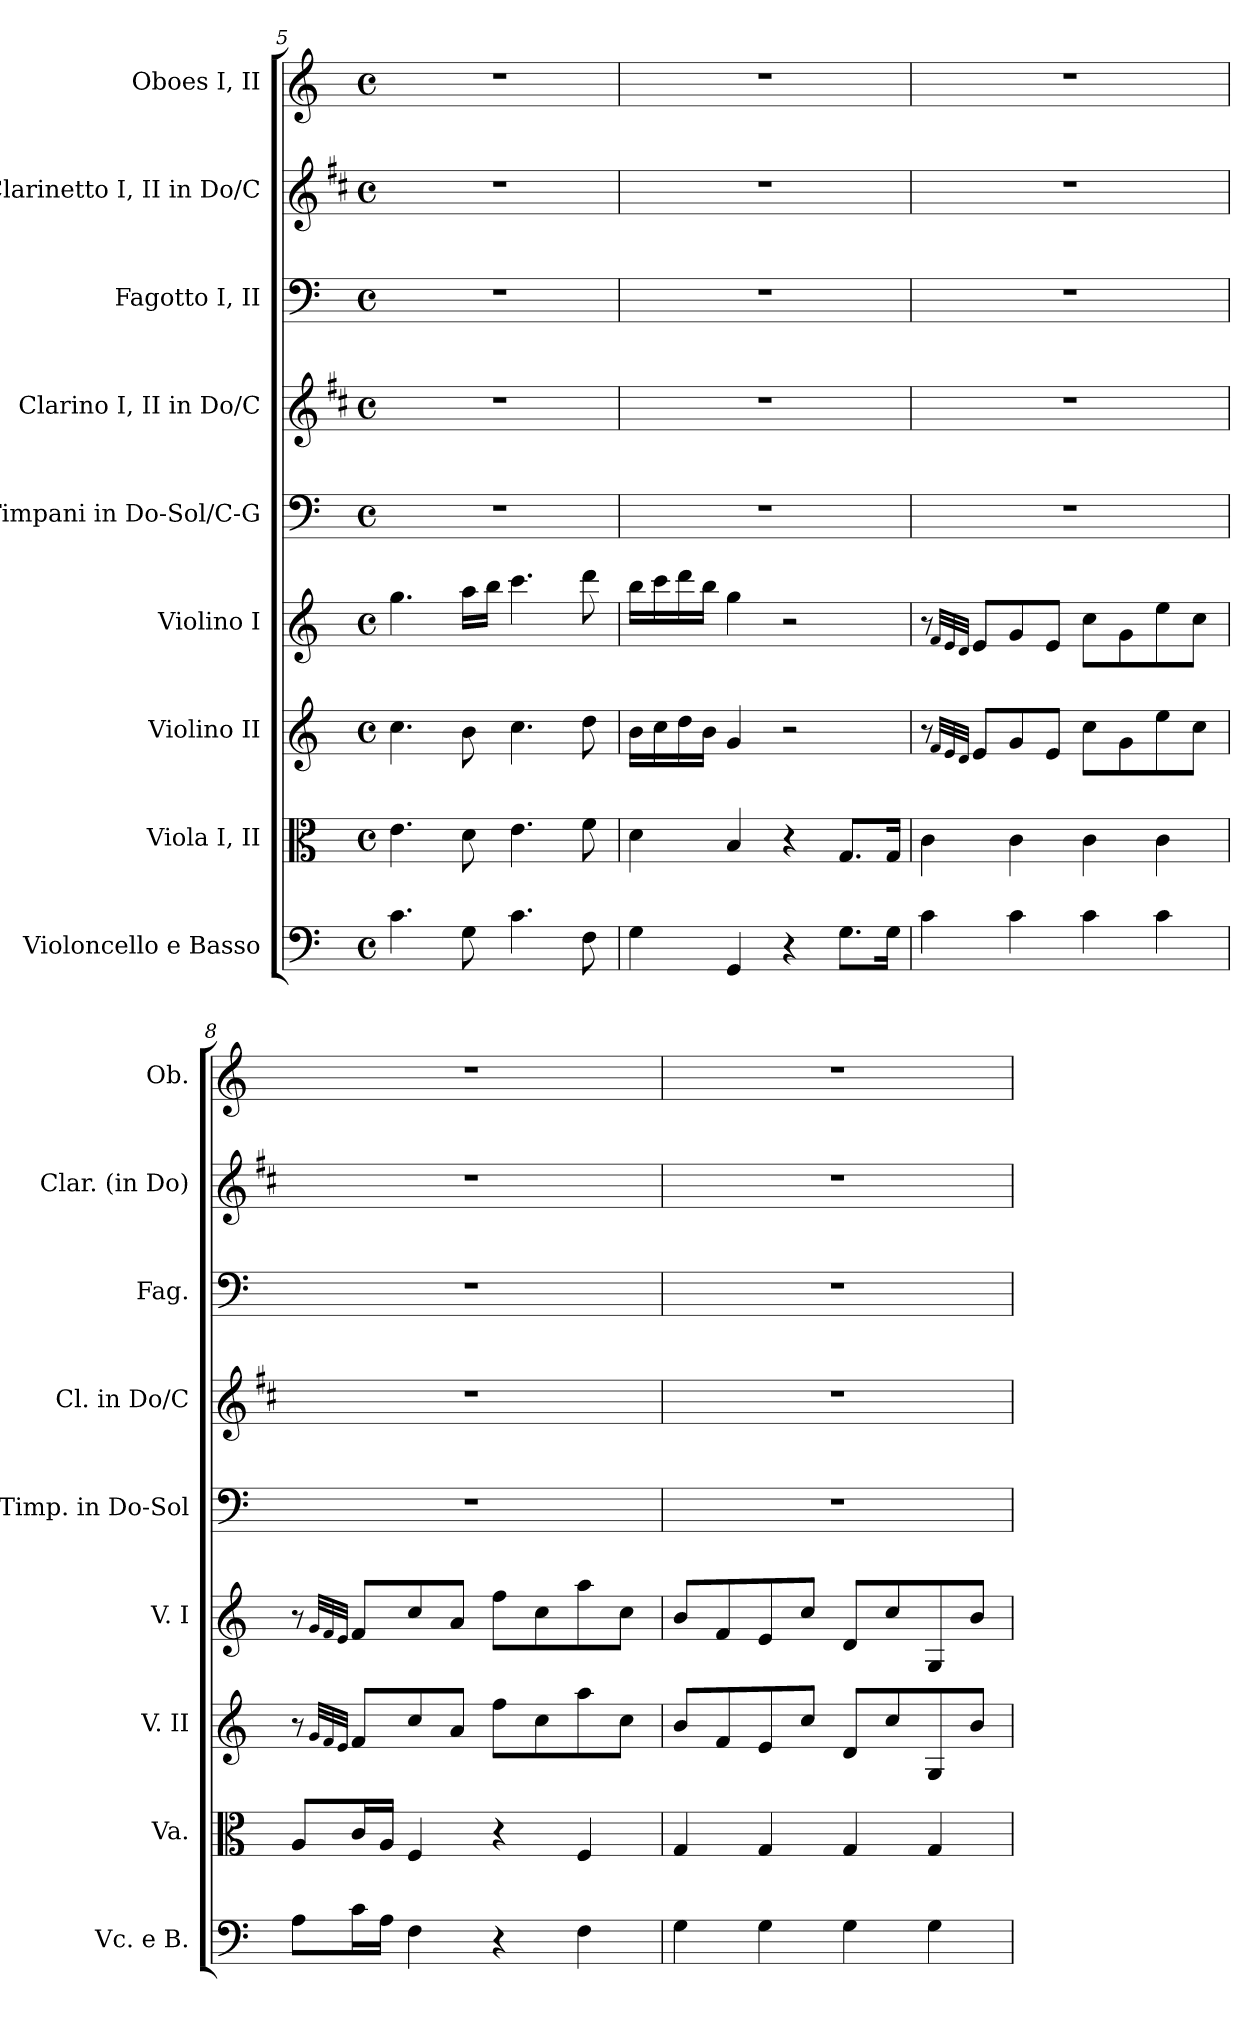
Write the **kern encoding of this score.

**kern	**kern	**kern	**kern	**kern	**kern	**kern	**kern	**kern
*part9	*part8	*part7	*part6	*part5	*part4	*part3	*part2	*part1
*staff9	*staff8	*staff7	*staff6	*staff5	*staff4	*staff3	*staff2	*staff1
*I"Violoncello e Basso	*I"Viola I, II	*I"Violino II	*I"Violino I	*I"Timpani in Do-Sol/C-G	*I"Clarino I, II in Do/C	*I"Fagotto I, II	*I"Clarinetto I, II in Do/C	*I"Oboes I, II
*I'Vc. e B.	*I'Va.	*I'V. II	*I'V. I	*I'Timp. in Do-Sol	*I'Cl. in Do/C	*I'Fag.	*I'Clar. (in Do)	*I'Ob.
*clefF4	*clefC3	*clefG2	*clefG2	*clefF4	*clefG2	*clefF4	*clefG2	*clefG2
*	*	*	*	*	*ITrd1c2	*	*ITrd1c2	*
*k[]	*k[]	*k[]	*k[]	*k[]	*k[]	*k[]	*k[]	*k[]
*M4/4	*M4/4	*M4/4	*M4/4	*M4/4	*M4/4	*M4/4	*M4/4	*M4/4
*met(c)	*met(c)	*met(c)	*met(c)	*met(c)	*met(c)	*met(c)	*met(c)	*met(c)
=5	=5	=5	=5	=5	=5	=5	=5	=5
4.ci\	4.ej\	4.cci\	4.ggZ\	1r	1r	1r	1r	1r
8G\	8d\	8b\	16aa\LL	.	.	.	.	.
.	.	.	16bb\JJ	.	.	.	.	.
4.c\	4.e\	4.cc\	4.ccc\	.	.	.	.	.
8F\	8f\	8dd\	8ddd\	.	.	.	.	.
=6	=6	=6	=6	=6	=6	=6	=6	=6
4Gi\	4dZ\	16bj\LL	16bbj\LL	1r	1r	1r	1r	1r
.	.	16cc\	16ccc\	.	.	.	.	.
.	.	16dd\	16ddd\	.	.	.	.	.
.	.	16b\JJ	16bb\JJ	.	.	.	.	.
4GG/	4B/	4g/	4gg\	.	.	.	.	.
4r	4r	2r	2r	.	.	.	.	.
8.G\L	8.G/L	.	.	.	.	.	.	.
16G\Jk	16G/Jk	.	.	.	.	.	.	.
!!LO:PB:g=z
=7	=7	=7	=7	=7	=7	=7	=7	=7
4c\	4c\	8r	8r	1r	1r	1r	1r	1r
.	.	32qf/LLL	32qf/LLL	.	.	.	.	.
.	.	32qe/	32qe/	.	.	.	.	.
.	.	32qd/JJJ	32qd/JJJ	.	.	.	.	.
.	.	8e/L	8e/L	.	.	.	.	.
4c\	4c\	8g/	8g/	.	.	.	.	.
.	.	8e/J	8e/J	.	.	.	.	.
4c\	4c\	8cc\L	8cc\L	.	.	.	.	.
.	.	8g\	8g\	.	.	.	.	.
4c\	4c\	8ee\	8ee\	.	.	.	.	.
.	.	8cc\J	8cc\J	.	.	.	.	.
=8	=8	=8	=8	=8	=8	=8	=8	=8
8A\L	8A/L	8r	8r	1r	1r	1r	1r	1r
.	.	32qg/LLL	32qg/LLL	.	.	.	.	.
.	.	32qf/	32qf/	.	.	.	.	.
.	.	32qe/JJJ	32qe/JJJ	.	.	.	.	.
16c\L	16c/L	8f/L	8f/L	.	.	.	.	.
16A\JJ	16A/JJ	.	.	.	.	.	.	.
4F\	4F/	8cc/	8cc/	.	.	.	.	.
.	.	8a/J	8a/J	.	.	.	.	.
4r	4r	8ff\L	8ff\L	.	.	.	.	.
.	.	8cc\	8cc\	.	.	.	.	.
4F\	4F/	8aa\	8aa\	.	.	.	.	.
.	.	8cc\J	8cc\J	.	.	.	.	.
=9	=9	=9	=9	=9	=9	=9	=9	=9
4Gi\	4Gi/	8bj/L	8bj/L	1r	1r	1r	1r	1r
.	.	8f/	8f/	.	.	.	.	.
4G\	4G/	8e/	8e/	.	.	.	.	.
.	.	8cc/J	8cc/J	.	.	.	.	.
4G\	4G/	8d/L	8d/L	.	.	.	.	.
.	.	8cc/	8cc/	.	.	.	.	.
4G\	4G/	8G/	8G/	.	.	.	.	.
.	.	8b/J	8b/J	.	.	.	.	.
=	=	=	=	=	=	=	=	=
*-	*-	*-	*-	*-	*-	*-	*-	*-
